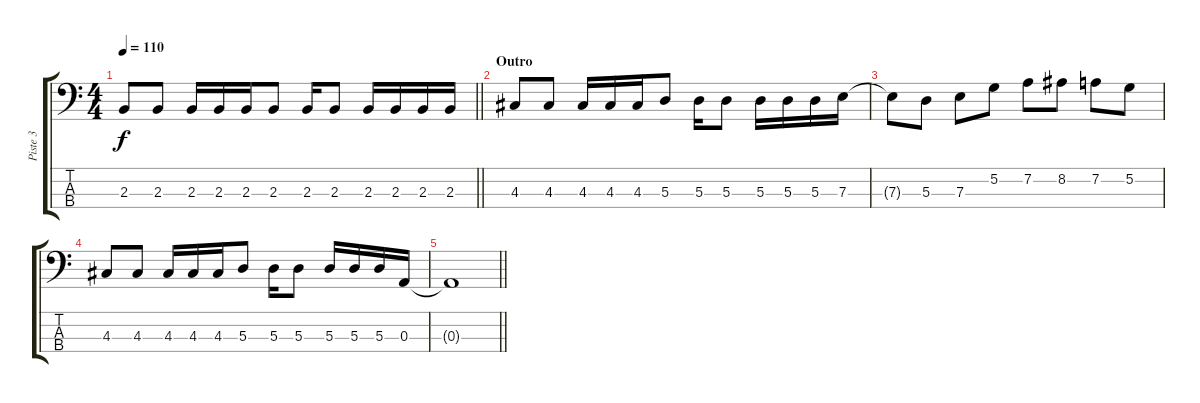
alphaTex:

\track ("Piste 3" "Piste 3") {instrument electricbassfinger}
\staff {score tabs}
\tuning (G2 D2 A1 E1) {hide}
\ts (4 4)
\tempo 110
\clef f4
\barLineRight lightlight
\ks c
2.3.8{dy f} 2.3.8 2.3.16 2.3.16 2.3.16 2.3.8 2.3.16 2.3.8 2.3.16 2.3.16 2.3.16 2.3.16 |
\section ("" "Outro")
4.3.8 4.3.8 4.3.16 4.3.16 4.3.16 5.3.8 5.3.16 5.3.8 5.3.16 5.3.16 5.3.16 7.3.16 |
7.3{t}.8 5.3.8 7.3.8 5.2.8 7.2.8 8.2.8 7.2.8 5.2.8 |
4.3.8 4.3.8 4.3.16 4.3.16 4.3.16 5.3.8 5.3.16 5.3.8 5.3.16 5.3.16 5.3.16 0.3.16 |
\barLineRight lightlight
0.3{t}.1
